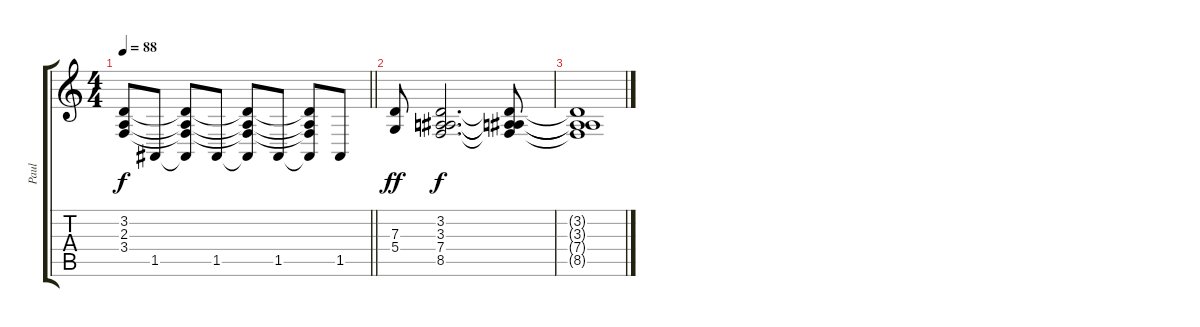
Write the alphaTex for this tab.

\track ("Paul" "Paul") {instrument brightacousticpiano}
\staff {score tabs}
\tuning (E4 B3 G3 D3 A2 E2) {hide}
\ts (4 4)
\tempo 88
\clef g2
\barLineRight lightlight
\ks c
(3.2 2.3 3.4).8{dy f} 1.5.8 (3.2{t} 2.3{t} 3.4{t} 1.5{t}).8 1.5.8 (3.2{t} 2.3{t} 3.4{t} 1.5{t}).8 1.5.8 (3.2{t} 2.3{t} 3.4{t} 1.5{t}).8 1.5.8 |
(7.3 5.4).8{dy ff volume 13} (3.2 3.3 7.4 8.5).2{d dy f} (3.2{t} 3.3{t} 7.4{t} 8.5{t}).8 |
(3.2{t} 3.3{t} 7.4{t} 8.5{t}).1{volume 0}
